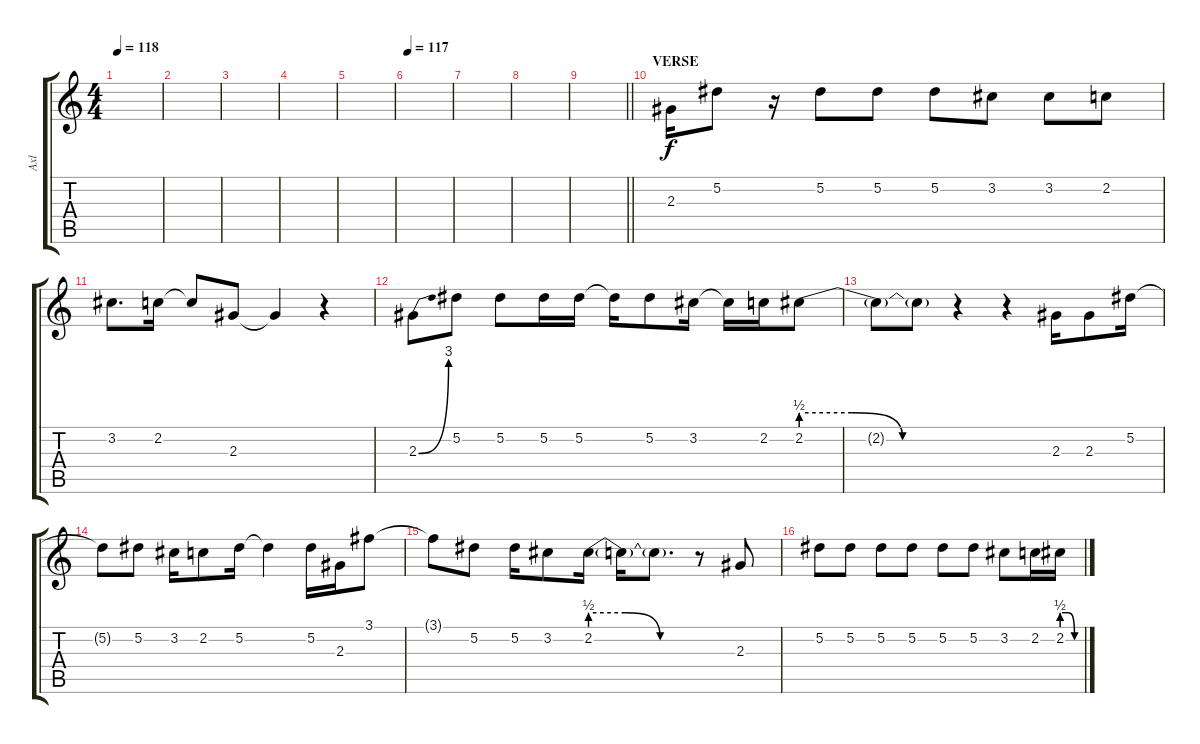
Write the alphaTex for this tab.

\track ("Axl" "Axl") {instrument overdrivenguitar}
\staff {score tabs}
\tuning (Eb4 Bb3 Gb3 Db3 Ab2 Eb2) {hide}
\ts (4 4)
\tempo 118
\clef g2
\ks c
|
|
|
|
|
\tempo 117
|
|
|
\barLineRight lightlight
|
\section ("" "VERSE")
2.3.16 5.2.8 r.16 5.2.8 5.2.8 5.2.8 3.2.8 3.2.8 2.2.8 |
3.2.8{d} 2.2.16 2.2{t}.8 2.3.8 2.3{t}.4 r.4 |
2.3{be (bend 0 0 60 12)}.8 5.2.8 5.2.8 5.2.16 5.2.16 5.2{t}.16 5.2.8 3.2.16 3.2{t}.16 2.2.16 2.2{be (custom 0 2 20 2 40 0 60 0)}.8 |
2.2{t}.8 2.2{t}.8 r.4 r.4 2.3.16 2.3.8 5.2.16 |
5.2{t}.8 5.2.8 3.2.16 2.2.8 5.2.16 5.2{t}.4 5.2.16 2.3.16 3.1.8 |
3.1{t}.8 5.2.8 5.2.16 3.2.8 2.2{be (custom 0 2 20 2 40 0 60 0)}.16 2.2{t}.16 2.2{t}.8{d} r.8 2.3.8 |
5.2.8 5.2.8 5.2.8 5.2.8 5.2.8 5.2.8 3.2.8 2.2.16 2.2{be (custom 0 2 20 2 40 0 60 0)}.16
